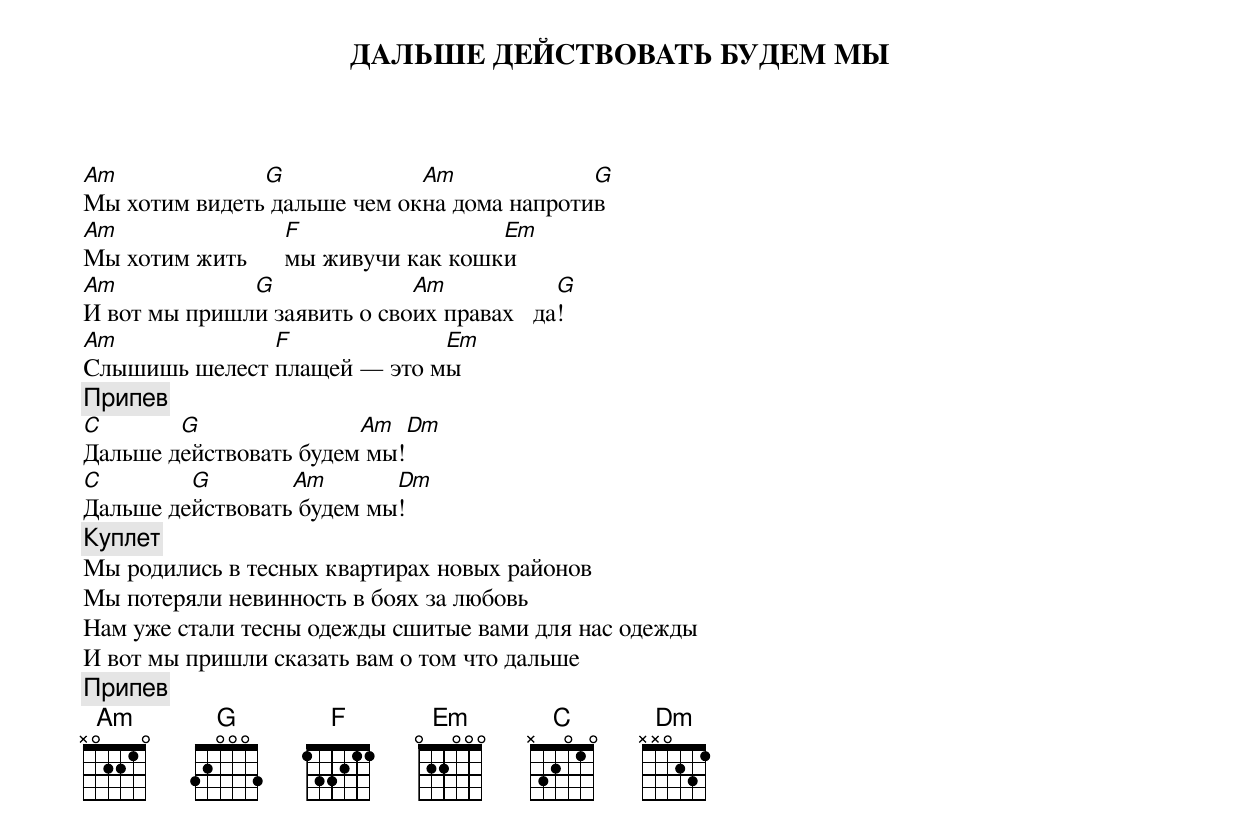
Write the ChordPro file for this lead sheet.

{title: ДАЛЬШЕ ДЕЙСТВОВАТЬ БУДЕМ МЫ}
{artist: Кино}

[Am]Мы хотим видеть[G] дальше чем ок[Am]на дома напроти[G]в
[Am]Мы хотим жить      [F]мы живучи как кошк[Em]и
[Am]И вот мы пришл[G]и заявить о сво[Am]их правах   да[G]!
[Am]Слышишь шелест [F]плащей — это м[Em]ы
{c: Припев}
[C]Дальше д[G]ействовать будем[Am] мы![Dm]
[C]Дальше де[G]йствовать[Am] будем мы[Dm]!
{c: Куплет}
Мы родились в тесных квартирах новых районов
Мы потеряли невинность в боях за любовь
Нам уже стали тесны одежды сшитые вами для нас одежды
И вот мы пришли сказать вам о том что дальше
{c: Припев}
